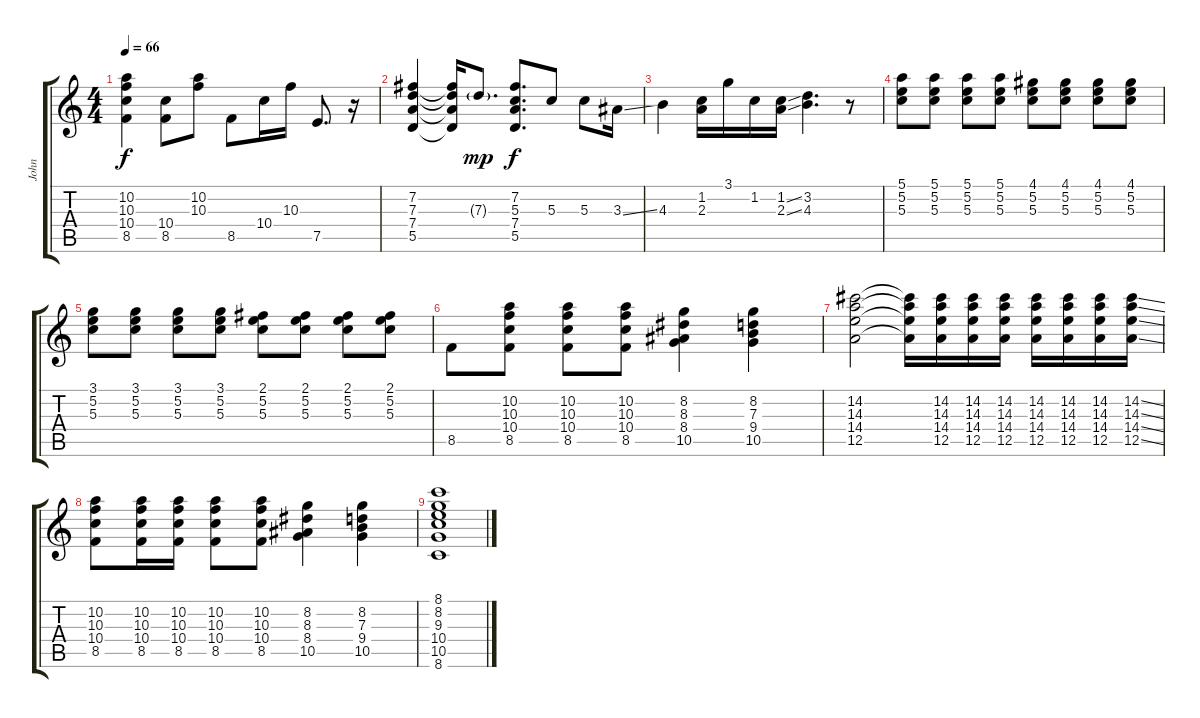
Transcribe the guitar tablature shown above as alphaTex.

\track ("John" "John") {instrument electricguitarclean}
\staff {score tabs}
\tuning (E4 B3 G3 D3 A2 E2) {hide}
\ts (4 4)
\tempo 66
\clef g2
\ks c
(10.2 10.3 10.4 8.5).4{dy f} (10.4 8.5).8 (10.2 10.3).8 8.5.8 10.4.16 10.3.16 7.5.8{d} r.16 |
(7.2 7.3 7.4 5.5).4 (7.2{t} 7.3{t} 7.4{t} 5.5{t}).16 7.3{g}.8{d dy mp} (7.2 5.3 7.4 5.5).8{d dy f} 5.3.8 5.3.8 3.3{ss}.16 |
4.3.4 (1.2 2.3).16 3.1.16 1.2.16 (1.2{ss} 2.3{ss}).16 (3.2 4.3).4{d} r.8 |
(5.1 5.2 5.3).8 (5.1 5.2 5.3).8 (5.1 5.2 5.3).8 (5.1 5.2 5.3).8 (4.1 5.2 5.3).8 (4.1 5.2 5.3).8 (4.1 5.2 5.3).8 (4.1 5.2 5.3).8 |
(3.1 5.2 5.3).8 (3.1 5.2 5.3).8 (3.1 5.2 5.3).8 (3.1 5.2 5.3).8 (2.1 5.2 5.3).8 (2.1 5.2 5.3).8 (2.1 5.2 5.3).8 (2.1 5.2 5.3).8 |
8.5.8 (10.2 10.3 10.4 8.5).8 (10.2 10.3 10.4 8.5).8 (10.2 10.3 10.4 8.5).8 (8.2 8.3 8.4 10.5).4 (8.2 7.3 9.4 10.5).4 |
(14.2 14.3 14.4 12.5).2 (14.2{t} 14.3{t} 14.4{t} 12.5{t}).16 (14.2 14.3 14.4 12.5).16 (14.2 14.3 14.4 12.5).16 (14.2 14.3 14.4 12.5).16 (14.2 14.3 14.4 12.5).16 (14.2 14.3 14.4 12.5).16 (14.2 14.3 14.4 12.5).16 (14.2{ss} 14.3{ss} 14.4{ss} 12.5{ss}).16 |
(10.2 10.3 10.4 8.5).8 (10.2 10.3 10.4 8.5).16 (10.2 10.3 10.4 8.5).16 (10.2 10.3 10.4 8.5).8 (10.2 10.3 10.4 8.5).8 (8.2 8.3 8.4 10.5).4 (8.2 7.3 9.4 10.5).4 |
(8.1 8.2 9.3 10.4 10.5 8.6).1
